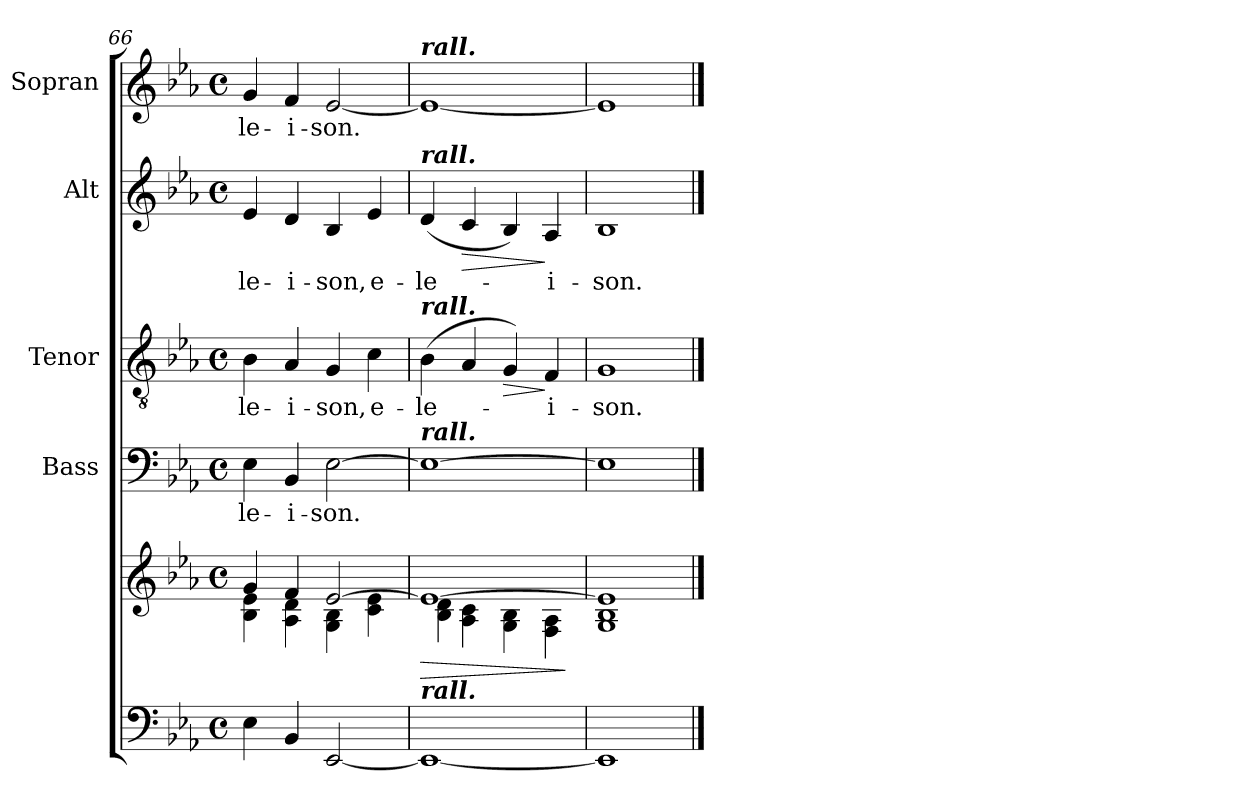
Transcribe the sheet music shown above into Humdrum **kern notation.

**kern	**kern	**dynam	**kern	**text	**kern	**text	**dynam	**kern	**text	**dynam	**kern	**text
*part5	*part5	*part5	*part4	*part4	*part3	*part3	*part3	*part2	*part2	*part2	*part1	*part1
*staff6	*staff5	*staff5/6	*staff4	*staff4	*staff3	*staff3	*staff3	*staff2	*staff2	*staff2	*staff1	*staff1
*	*	*	*I"Bass	*	*I"Tenor	*	*	*I"Alt	*	*	*I"Sopran	*
*	*	*	*I'B.	*	*I'T.	*	*	*I'A.	*	*	*I'S.	*
*clefF4	*clefG2	*	*clefF4	*	*clefGv2	*	*	*clefG2	*	*	*clefG2	*
*k[b-e-a-]	*k[b-e-a-]	*	*k[b-e-a-]	*	*k[b-e-a-]	*	*	*k[b-e-a-]	*	*	*k[b-e-a-]	*
*E-:	*E-:	*	*E-:	*	*E-:	*	*	*E-:	*	*	*E-:	*
*M4/4	*M4/4	*	*M4/4	*	*M4/4	*	*	*M4/4	*	*	*M4/4	*
*met(c)	*met(c)	*	*met(c)	*	*met(c)	*	*	*met(c)	*	*	*met(c)	*
=66	=66	=66	=66	=66	=66	=66	=66	=66	=66	=66	=66	=66
*	*^	*	*	*	*	*	*	*	*	*	*	*
!	!	!	!	!	!LO:LY:b	!	!LO:LY:b	!	!	!LO:LY:b	!	!	!LO:LY:b
4E-\	4g/	4B-\ 4e-\	.	4E-\	-le-	4B-\	-le-	.	4e-/	-le-	.	4g/	-le-
!	!	!	!	!	!LO:LY:b	!	!LO:LY:b	!	!	!LO:LY:b	!	!	!LO:LY:b
4BB-/	4f/	4A-\ 4d\	.	4BB-/	-i-	4A-/	-i-	.	4d/	-i-	.	4f/	-i-
!	!	!	!	!	!LO:LY:b	!	!LO:LY:b	!	!	!LO:LY:b	!	!	!LO:LY:b
[2EE-/	[>2e-/	4G\ 4B-\	.	[2E-\	-son.	4G/	-son,	.	4B-/	-son,	.	[2e-/	-son.
!	!	!	!	!	!	!	!LO:LY:b	!	!	!LO:LY:b	!	!	!
.	.	4c\ 4e-\	.	.	.	4c\	e-	.	4e-/	e-	.	.	.
=67	=67	=67	=67	=67	=67	=67	=67	=67	=67	=67	=67	=67	=67
!	!	!	!	!	!	!	!	!	!	!	!	!LO:TX:a:Bi:t=rall.	!
!	!	!	!	!	!	!	!	!	!LO:TX:a:Bi:t=rall.	!	!	!	!
!	!	!	!	!	!	!LO:TX:a:Bi:t=rall.	!	!	!	!	!	!	!
!	!	!	!	!LO:TX:a:Bi:t=rall.	!	!	!	!	!	!	!	!	!
!	!LO:TX:b:Bi:t=rall.	!	!	!	!	!	!	!	!	!	!	!	!
!	!	!	!LO:HP:b	!	!	!	!LO:LY:b	!	!	!LO:LY:b	!	!	!
1EE-_	1e-_	4B-\ 4d\	>	1E-_	.	(>4B-\	-le-	.	(<4d/	-le-	.	1e-_	.
!	!	!	!	!	!	!	!	!	!	!	!LO:HP:b	!	!
.	.	4A-\ 4c\	.	.	.	4A-/	.	.	4c/	.	>	.	.
!	!	!	!	!	!	!	!	!LO:HP:b	!	!	!	!	!
.	.	4G\ 4B-\	.	.	.	4G/)	.	>	4B-/)	.	.	.	.
!	!	!	!	!	!	!	!LO:LY:b	!	!	!LO:LY:b	!	!	!
.	.	4F\ 4A-\	.	.	.	4F/	-i-	]	4A-/	-i-	]	.	.
*	*v	*v	*	*	*	*	*	*	*	*	*	*	*
.	.	]	.	.	.	.	.	.	.	.	.	.
=68	=68	=68	=68	=68	=68	=68	=68	=68	=68	=68	=68	=68
*	*^	*	*	*	*	*	*	*	*	*	*	*
!	!	!	!	!	!	!	!LO:LY:b	!	!	!LO:LY:b	!	!	!
1EE-]	1e-]	1G 1B-	.	1E-]	.	1G	-son.	.	1B-	-son.	.	1e-]	.
*	*v	*v	*	*	*	*	*	*	*	*	*	*	*
==	==	==	==	==	==	==	==	==	==	==	==	==
*-	*-	*-	*-	*-	*-	*-	*-	*-	*-	*-	*-	*-
